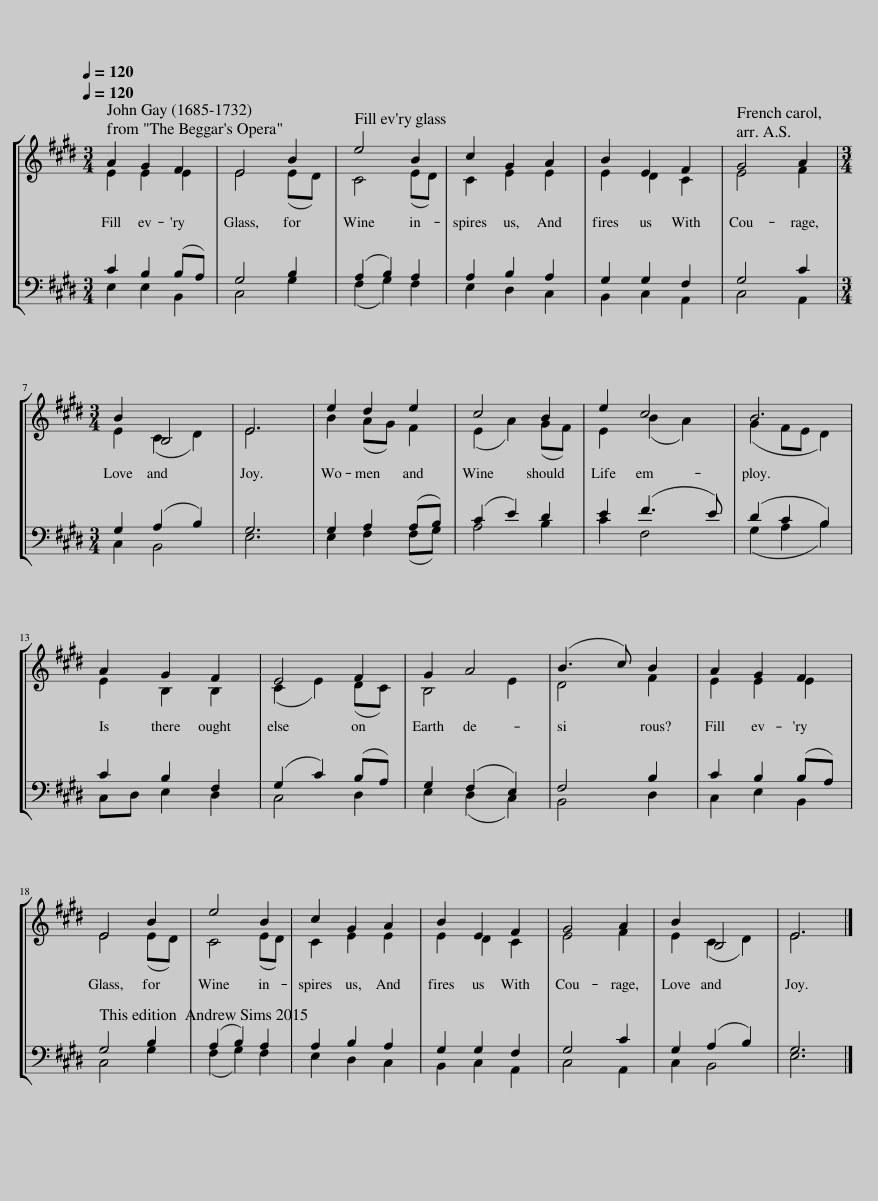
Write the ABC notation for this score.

X:1
%%score [ ( 1 2 ) ( 3 4 ) ]
L:1/8
Q:1/4=120
M:3/4
I:linebreak $
K:E
V:1 treble
V:2 treble
V:3 bass
V:4 bass
V:1
 A2 G2 F2 | E4 B2 | e4 B2 | c2 G2 A2 | B2 E2 F2 | %5
 G4 A2 |$[M:3/4] B2 B,4 | E6 | e2 d2 e2 | c4 B2 | %10
 e2 c4 | B6 |$ A2 G2 F2 | E4 F2 | G2 A4 | %15
 (B3 c) B2 | A2 G2 F2 |$ E4 B2 | e4 B2 | c2 G2 A2 | %20
 B2 E2 F2 | G4 A2 | B2 B,4 | E6 |] %24
V:2
 E2 E2 E2 | E4 (ED) | C4 (ED) | C2 E2 E2 | E2 D2 C2 | %5
 E4 F2 |$[M:3/4] E2 (C2 D2) | E6 | B2 (AG) F2 | (E2 A2) (GF) | %10
 E2 (B2 A2) | (G2 FE D2) |$ E2 B,2 B,2 | (C2 E2) (DC) | B,4 E2 | %15
 D4 F2 | E2 E2 E2 |$ E4 (ED) | C4 (ED) | C2 E2 E2 | %20
 E2 D2 C2 | E4 F2 | E2 (C2 D2) | E6 |] %24
V:3
 C2 B,2 (B,A,) | G,4 B,2 | (A,2 B,2) A,2 | A,2 B,2 A,2 | G,2 G,2 F,2 | %5
 G,4 C2 |$[M:3/4] G,2 (A,2 B,2) | G,6 | G,2 A,2 (A,B,) | (C2 E2) D2 | %10
 E2 (F3 E) | (D2 C2 B,2) |$ C2 B,2 F,2 | (G,2 C2) (B,A,) | G,2 (F,2 E,2) | %15
 F,4 B,2 | C2 B,2 (B,A,) |$ G,4 B,2 | (A,2 B,2) A,2 | A,2 B,2 A,2 | %20
 G,2 G,2 F,2 | G,4 C2 | G,2 (A,2 B,2) | G,6 |] %24
V:4
 E,2 E,2 B,,2 | C,4 G,2 | (F,2 G,2) F,2 | E,2 D,2 C,2 | B,,2 C,2 A,,2 | %5
 C,4 A,,2 |$[M:3/4] C,2 B,,4 | E,6 | E,2 F,2 (F,G,) | A,4 B,2 | %10
 C2 F,4 | (G,2 A,2 B,2) |$ C,D, E,2 D,2 | C,4 D,2 | E,2 (D,2 C,2) | %15
 B,,4 D,2 | C,2 E,2 B,,2 |$ C,4 G,2 | (F,2 G,2) F,2 | E,2 D,2 C,2 | %20
 B,,2 C,2 A,,2 | C,4 A,,2 | C,2 B,,4 | E,6 |] %24
